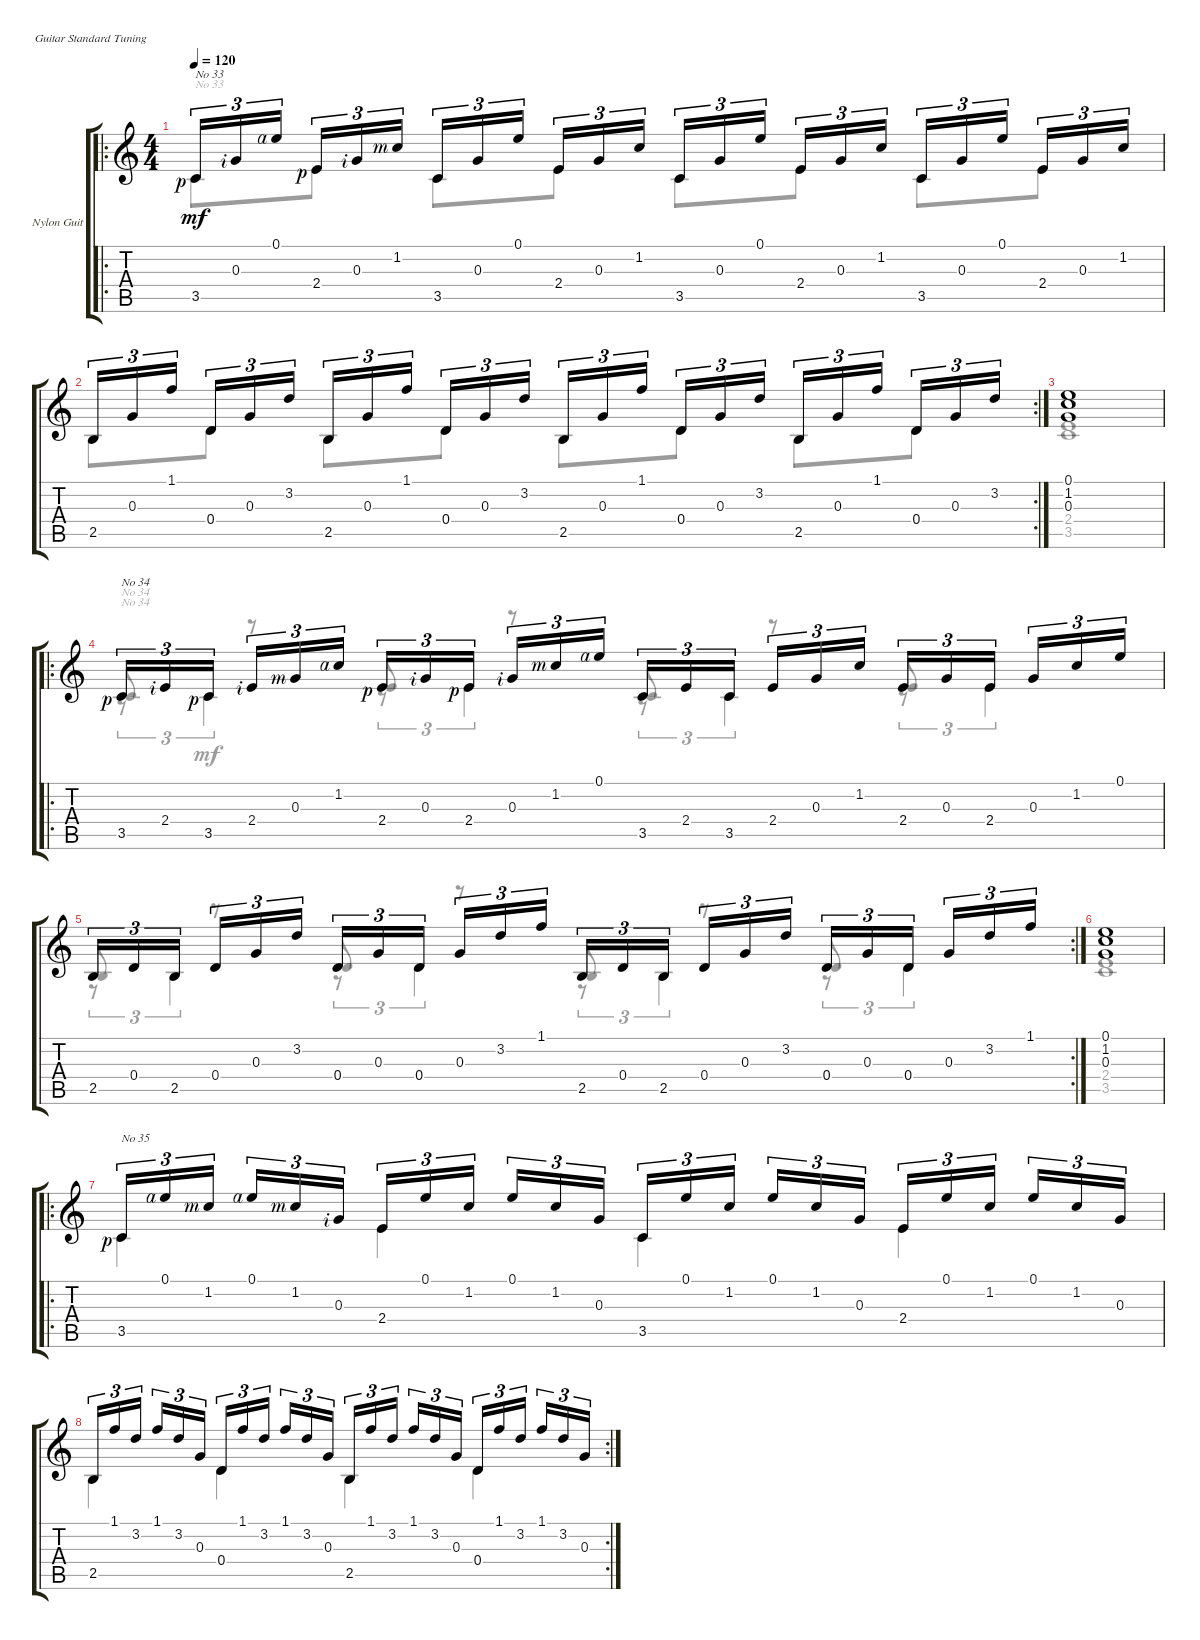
\defaultSystemsLayout 4
\bracketExtendMode groupsimilarinstruments
\firstSystemTrackNameOrientation horizontal
\otherSystemsTrackNameOrientation horizontal
\track ("Nylon Guitar" "Nylon Guit") {instrument acousticguitarsteel}
\staff {score tabs}
\tuning (E4 B3 G3 D3 A2 E2)
\voice
\ro
\ts (4 4)
\tempo 120
\clef g2
\scale
0.523517
\ks c
3.5{rf 1}.16{tu (3 2) txt "No 33" dy mf} 0.3{rf 2}.16{tu (3 2)} 0.1{rf 4}.16{tu (3 2)} 2.4{rf 1}.16{tu (3 2)} 0.3{rf 2}.16{tu (3 2)} 1.2{rf 3}.16{tu (3 2)} 3.5.16{tu (3 2)} 0.3.16{tu (3 2)} 0.1.16{tu (3 2)} 2.4.16{tu (3 2)} 0.3.16{tu (3 2)} 1.2.16{tu (3 2)} 3.5.16{tu (3 2)} 0.3.16{tu (3 2)} 0.1.16{tu (3 2)} 2.4.16{tu (3 2)} 0.3.16{tu (3 2)} 1.2.16{tu (3 2)} 3.5.16{tu (3 2)} 0.3.16{tu (3 2)} 0.1.16{tu (3 2)} 2.4.16{tu (3 2)} 0.3.16{tu (3 2)} 1.2.16{tu (3 2)} |
\rc 2
\scale
0.40593 2.5.16{tu (3 2)} 0.3.16{tu (3 2)} 1.1.16{tu (3 2)} 0.4.16{tu (3 2)} 0.3.16{tu (3 2)} 3.2.16{tu (3 2)} 2.5.16{tu (3 2)} 0.3.16{tu (3 2)} 1.1.16{tu (3 2)} 0.4.16{tu (3 2)} 0.3.16{tu (3 2)} 3.2.16{tu (3 2)} 2.5.16{tu (3 2)} 0.3.16{tu (3 2)} 1.1.16{tu (3 2)} 0.4.16{tu (3 2)} 0.3.16{tu (3 2)} 3.2.16{tu (3 2)} 2.5.16{tu (3 2)} 0.3.16{tu (3 2)} 1.1.16{tu (3 2)} 0.4.16{tu (3 2)} 0.3.16{tu (3 2)} 3.2.16{tu (3 2)} |
\scale
0.0705521 (0.1 1.2 0.3).1 |
\ro
\scale
0.53493 3.5{rf 1}.16{tu (3 2) txt "No 34"} 2.4{rf 2}.16{tu (3 2)} 3.5{rf 1}.16{tu (3 2)} 2.4{rf 2}.16{tu (3 2)} 0.3{rf 3}.16{tu (3 2)} 1.2{rf 4}.16{tu (3 2)} 2.4{rf 1}.16{tu (3 2)} 0.3{rf 2}.16{tu (3 2)} 2.4{rf 1}.16{tu (3 2)} 0.3{rf 2}.16{tu (3 2)} 1.2{rf 3}.16{tu (3 2)} 0.1{rf 4}.16{tu (3 2)} 3.5.16{tu (3 2)} 2.4.16{tu (3 2)} 3.5.16{tu (3 2)} 2.4.16{tu (3 2)} 0.3.16{tu (3 2)} 1.2.16{tu (3 2)} 2.4.16{tu (3 2)} 0.3.16{tu (3 2)} 2.4.16{tu (3 2)} 0.3.16{tu (3 2)} 1.2.16{tu (3 2)} 0.1.16{tu (3 2)} |
\rc 2
\scale
0.396208 2.5.16{tu (3 2)} 0.4.16{tu (3 2)} 2.5.16{tu (3 2)} 0.4.16{tu (3 2)} 0.3.16{tu (3 2)} 3.2.16{tu (3 2)} 0.4.16{tu (3 2)} 0.3.16{tu (3 2)} 0.4.16{tu (3 2)} 0.3.16{tu (3 2)} 3.2.16{tu (3 2)} 1.1.16{tu (3 2)} 2.5.16{tu (3 2)} 0.4.16{tu (3 2)} 2.5.16{tu (3 2)} 0.4.16{tu (3 2)} 0.3.16{tu (3 2)} 3.2.16{tu (3 2)} 0.4.16{tu (3 2)} 0.3.16{tu (3 2)} 0.4.16{tu (3 2)} 0.3.16{tu (3 2)} 3.2.16{tu (3 2)} 1.1.16{tu (3 2)} |
\scale
0.0688623 (0.1 1.2 0.3).1 |
\ro
\scale
0.523517 3.5{rf 1}.16{tu (3 2) txt "No 35"} 0.1{rf 4}.16{tu (3 2)} 1.2{rf 3}.16{tu (3 2)} 0.1{rf 4}.16{tu (3 2)} 1.2{rf 3}.16{tu (3 2)} 0.3{rf 2}.16{tu (3 2)} 2.4.16{tu (3 2)} 0.1.16{tu (3 2)} 1.2.16{tu (3 2)} 0.1.16{tu (3 2)} 1.2.16{tu (3 2)} 0.3.16{tu (3 2)} 3.5.16{tu (3 2)} 0.1.16{tu (3 2)} 1.2.16{tu (3 2)} 0.1.16{tu (3 2)} 1.2.16{tu (3 2)} 0.3.16{tu (3 2)} 2.4.16{tu (3 2)} 0.1.16{tu (3 2)} 1.2.16{tu (3 2)} 0.1.16{tu (3 2)} 1.2.16{tu (3 2)} 0.3.16{tu (3 2)} |
\rc 2
\scale
0.40593 2.5.16{tu (3 2)} 1.1.16{tu (3 2)} 3.2.16{tu (3 2)} 1.1.16{tu (3 2)} 3.2.16{tu (3 2)} 0.3.16{tu (3 2)} 0.4.16{tu (3 2)} 1.1.16{tu (3 2)} 3.2.16{tu (3 2)} 1.1.16{tu (3 2)} 3.2.16{tu (3 2)} 0.3.16{tu (3 2)} 2.5.16{tu (3 2)} 1.1.16{tu (3 2)} 3.2.16{tu (3 2)} 1.1.16{tu (3 2)} 3.2.16{tu (3 2)} 0.3.16{tu (3 2)} 0.4.16{tu (3 2)} 1.1.16{tu (3 2)} 3.2.16{tu (3 2)} 1.1.16{tu (3 2)} 3.2.16{tu (3 2)} 0.3.16{tu (3 2)}
\voice
\clef g2
\ottava regular
\simile none
\scale
0.523517
\ks c
3.5{rf 1}.8{txt "No 33" dy mf} 2.4{rf 1}.8 3.5.8 2.4.8 3.5.8 2.4.8 3.5.8 2.4.8 |
\scale
0.40593 2.5.8 0.4.8 2.5.8 0.4.8 2.5.8 0.4.8 2.5.8 0.4.8 |
\scale
0.0705521 (2.4 3.5).1 |
\scale
0.53493 3.5{rf 1}.8{txt "No 34" beam invert} r.8 2.4{rf 1}.8{beam invert} r.8 3.5.8{beam invert} r.8 2.4.8{beam invert} |
\scale
0.396208 2.5.8{beam invert} r.8 0.4.8{beam invert} r.8 2.5.8{beam invert} r.8 0.4.8{beam invert} |
\scale
0.0688623 (2.4 3.5).1 |
\scale
0.523517 3.5{rf 1}.4 2.4.4 3.5.4 2.4.4 |
\scale
0.40593 2.5.4 0.4.4 2.5.4 0.4.4
\voice
\clef g2
\ottava regular
\simile none
\scale
0.523517
\ks c
|
\scale
0.40593 |
\scale
0.0705521 |
\scale
0.53493 r.8{tu (3 2) txt "No 34"} 3.5{rf 1}.4{tu (3 2)} r.8{tu (3 2)} 2.4{rf 1}.4{tu (3 2)} r.8{tu (3 2)} 3.5.4{tu (3 2)} r.8{tu (3 2)} 2.4.4{tu (3 2)} |
\scale
0.396208 r.8{tu (3 2)} 2.5.4{tu (3 2)} r.8{tu (3 2)} 0.4.4{tu (3 2)} r.8{tu (3 2)} 2.5.4{tu (3 2)} r.8{tu (3 2)} 0.4.4{tu (3 2)} |
\scale
0.0688623 |
\scale
0.523517 |
\scale
0.40593
